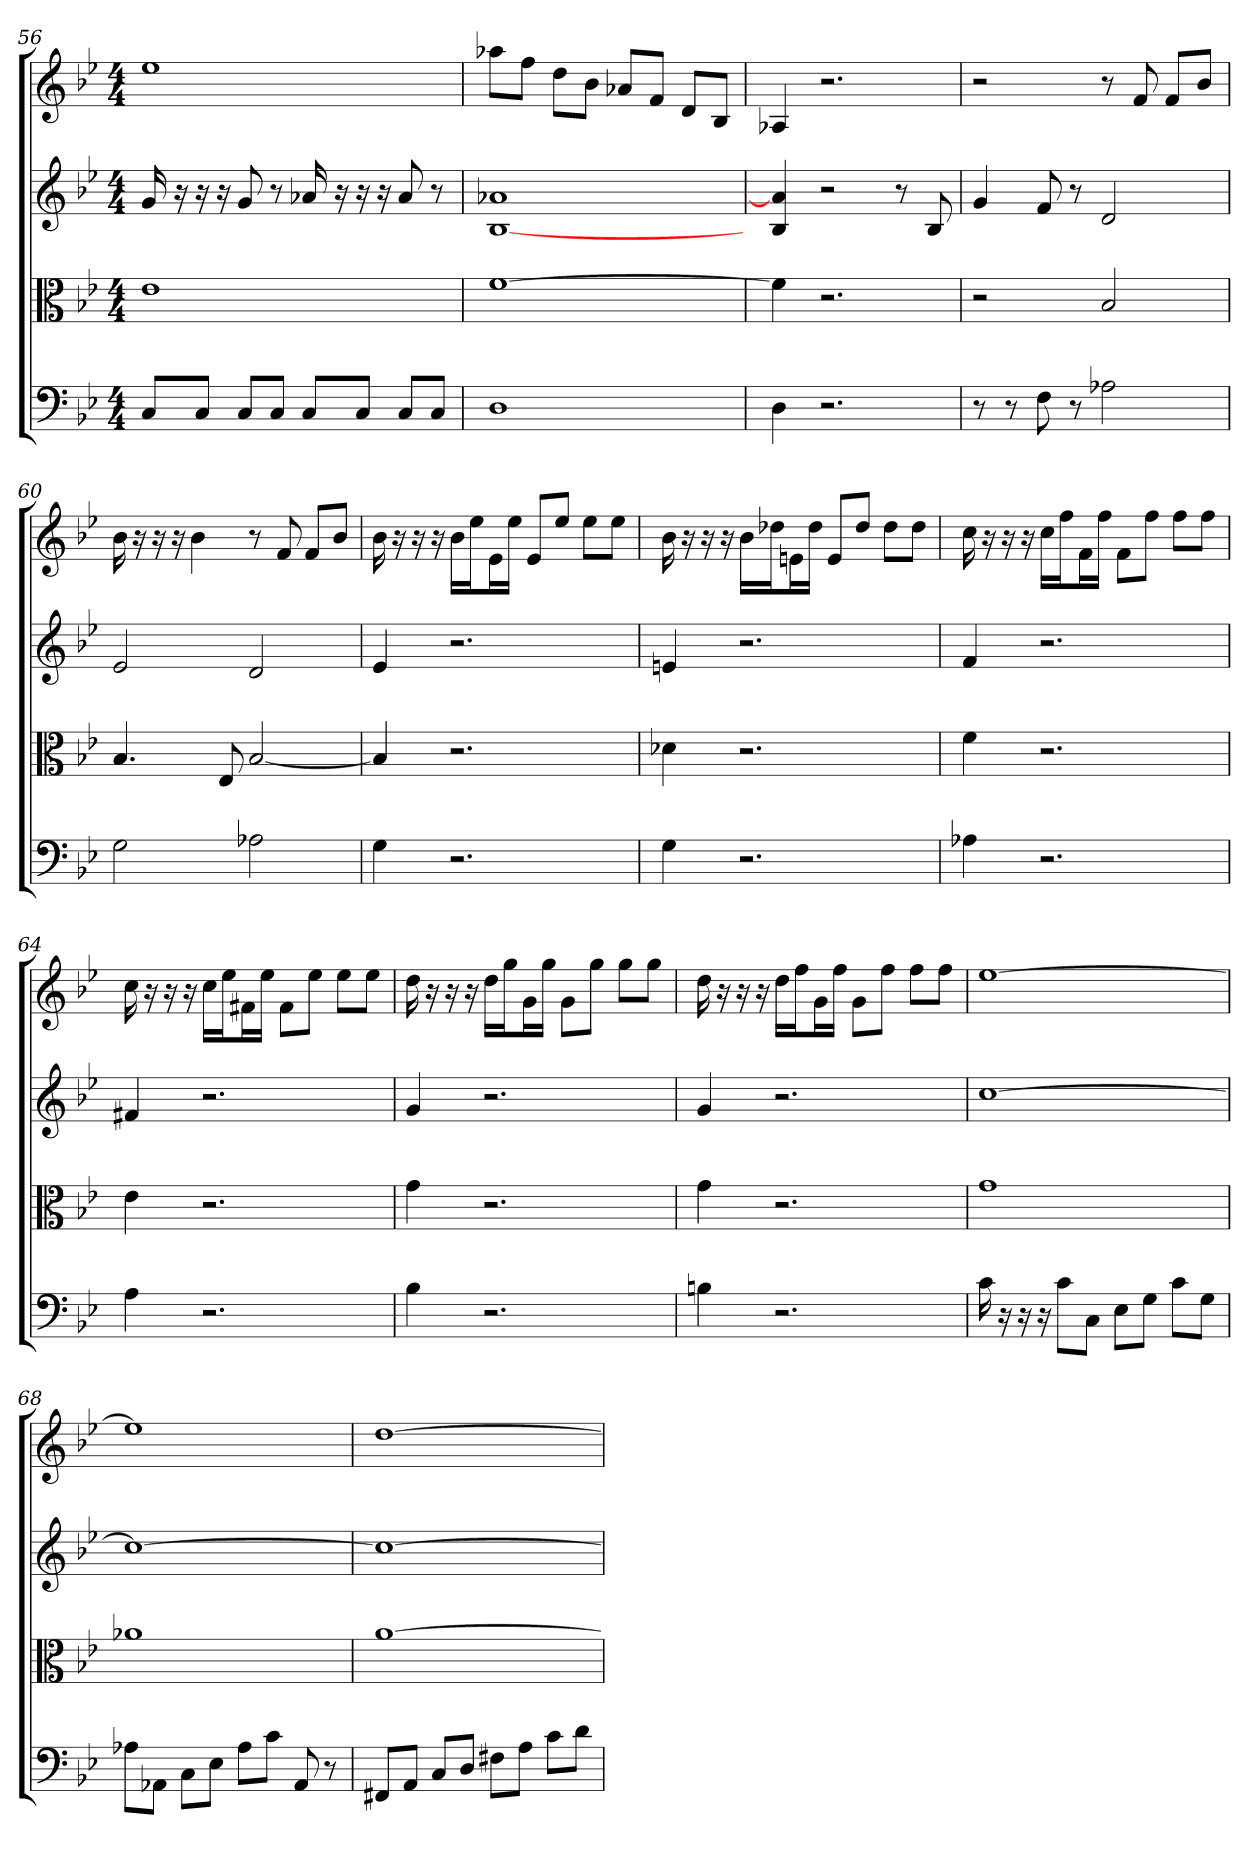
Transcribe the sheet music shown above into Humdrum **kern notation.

**kern	**kern	**kern	**kern
*part4	*part3	*part2	*part1
*staff4	*staff3	*staff2	*staff1
*clefF4	*clefC3	*clefG2	*clefG2
*k[b-e-]	*k[b-e-]	*k[b-e-]	*k[b-e-]
*g:	*g:	*g:	*g:
*M4/4	*M4/4	*M4/4	*M4/4
=56	=56	=56	=56
8C/L	1e-	16g	1ee-
.	.	16r	.
8C/J	.	16r	.
.	.	16r	.
8C/L	.	8g	.
8C/J	.	8r	.
8C/L	.	16a-X	.
.	.	16r	.
8C/J	.	16r	.
.	.	16r	.
8C/L	.	8a-	.
8C/J	.	8r	.
=57	=57	=57	=57
1D	[1f	[1B- 1a-X	8aa-X\L
.	.	.	8ff\J
.	.	.	8dd\L
.	.	.	8b-\J
.	.	.	8a-X/L
.	.	.	8f/J
.	.	.	8d/L
.	.	.	8B-/J
=58	=58	=58	=58
4D	4f]	4B- 4a-]	4A-X
2.r	2.r	2r	2.r
.	.	8r	.
.	.	8B-	.
=59	=59	=59	=59
8r	2r	4g	2r
8r	.	.	.
8F	.	8f	.
8r	.	8r	.
2A-X	2B-	2d	8r
.	.	.	8f
.	.	.	8f/L
.	.	.	8b-/J
=60	=60	=60	=60
2G	4.B-	2e-	16b-
.	.	.	16r
.	.	.	16r
.	.	.	16r
.	.	.	4b-
.	8E-	.	.
2A-X	[2B-	2d	8r
.	.	.	8f
.	.	.	8f/L
.	.	.	8b-/J
=61	=61	=61	=61
4G	4B-]	4e-	16b-
.	.	.	16r
.	.	.	16r
.	.	.	16r
2.r	2.r	2.r	16b-\LL
.	.	.	16ee-\J
.	.	.	16e-\L
.	.	.	16ee-\JJ
.	.	.	8e-/L
.	.	.	8ee-/J
.	.	.	8ee-\L
.	.	.	8ee-\J
=62	=62	=62	=62
4G	4d-X	4en	16b-
.	.	.	16r
.	.	.	16r
.	.	.	16r
2.r	2.r	2.r	16b-\LL
.	.	.	16dd-X\J
.	.	.	16en\L
.	.	.	16dd-\JJ
.	.	.	8e/L
.	.	.	8dd-/J
.	.	.	8dd-\L
.	.	.	8dd-\J
=63	=63	=63	=63
4A-X	4f	4f	16cc
.	.	.	16r
.	.	.	16r
.	.	.	16r
2.r	2.r	2.r	16cc\LL
.	.	.	16ff\J
.	.	.	16f\L
.	.	.	16ff\JJ
.	.	.	8f\L
.	.	.	8ff\J
.	.	.	8ff\L
.	.	.	8ff\J
=64	=64	=64	=64
4A	4e-	4f#X	16cc
.	.	.	16r
.	.	.	16r
.	.	.	16r
2.r	2.r	2.r	16cc\LL
.	.	.	16ee-\J
.	.	.	16f#X\L
.	.	.	16ee-\JJ
.	.	.	8f#\L
.	.	.	8ee-\J
.	.	.	8ee-\L
.	.	.	8ee-\J
=65	=65	=65	=65
4B-	4g	4g	16dd
.	.	.	16r
.	.	.	16r
.	.	.	16r
2.r	2.r	2.r	16dd\LL
.	.	.	16gg\J
.	.	.	16g\L
.	.	.	16gg\JJ
.	.	.	8g\L
.	.	.	8gg\J
.	.	.	8gg\L
.	.	.	8gg\J
=66	=66	=66	=66
4Bn	4g	4g	16dd
.	.	.	16r
.	.	.	16r
.	.	.	16r
2.r	2.r	2.r	16dd\LL
.	.	.	16ff\J
.	.	.	16g\L
.	.	.	16ff\JJ
.	.	.	8g\L
.	.	.	8ff\J
.	.	.	8ff\L
.	.	.	8ff\J
=67	=67	=67	=67
16c	1g	[1cc	[1ee-
16r	.	.	.
16r	.	.	.
16r	.	.	.
8c\L	.	.	.
8C\J	.	.	.
8E-\L	.	.	.
8G\J	.	.	.
8c\L	.	.	.
8G\J	.	.	.
=68	=68	=68	=68
8A-X\L	1a-X	1cc_	1ee-]
8AA-X\J	.	.	.
8C\L	.	.	.
8E-\J	.	.	.
8A-\L	.	.	.
8c\J	.	.	.
8AA-	.	.	.
8r	.	.	.
=69	=69	=69	=69
8FF#X/L	[1a	1cc_	[1dd
8AA/J	.	.	.
8C/L	.	.	.
8D/J	.	.	.
8F#X\L	.	.	.
8A\J	.	.	.
8c\L	.	.	.
8d\J	.	.	.
=	=	=	=
*-	*-	*-	*-
